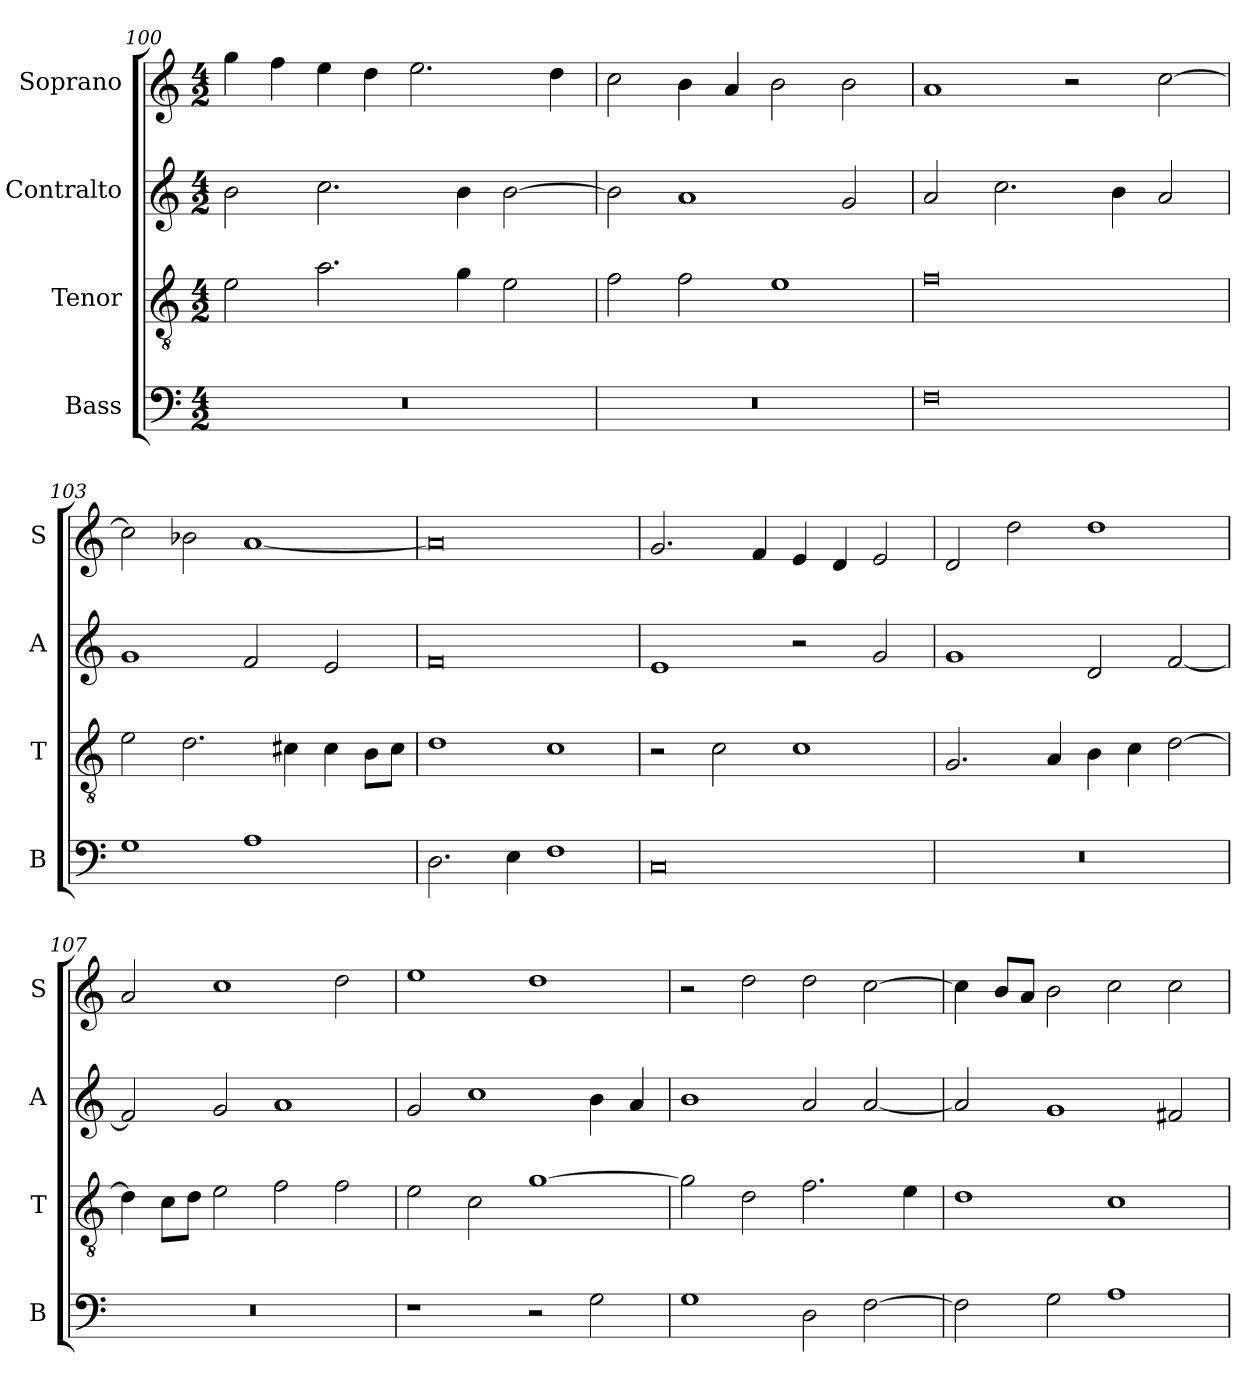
**kern	**kern	**kern	**kern
*part4	*part3	*part2	*part1
*staff4	*staff3	*staff2	*staff1
*I"Bass	*I"Tenor	*I"Contralto	*I"Soprano
*I'B	*I'T	*I'A	*I'S
*clefF4	*clefGv2	*clefG2	*clefG2
*k[]	*k[]	*k[]	*k[]
*D:dor	*D:dor	*D:dor	*D:dor
*M4/2	*M4/2	*M4/2	*M4/2
=100	=100	=100	=100
0r	2e	2b	4gg
.	.	.	4ff
.	2.a	2.cc	4ee
.	.	.	4dd
.	.	.	2.ee
.	4g	4b	.
.	2e	[2b	.
.	.	.	4dd
=101	=101	=101	=101
0r	2f	2b]	2cc
.	2f	1a	4b
.	.	.	4a
.	1e	.	2b
.	.	2g	2b
=102	=102	=102	=102
0F	0f	2a	1a
.	.	2.cc	.
.	.	.	2r
.	.	4b	.
.	.	2a	[2cc
=103	=103	=103	=103
1G	2e	1g	2cc]
.	2.d	.	2b-X
1A	.	2f	[1a
.	4c#X	.	.
.	4c#	2e	.
.	8B\L	.	.
.	8c#\J	.	.
=104	=104	=104	=104
2.D	1d	0f	0a]
4E	.	.	.
1F	1c	.	.
=105	=105	=105	=105
0C	2r	1e	2.g
.	2c	.	.
.	.	.	4f
.	1c	2r	4e
.	.	.	4d
.	.	2g	2e
=106	=106	=106	=106
0r	2.G	1g	2d
.	.	.	2dd
.	4A	.	.
.	4B	2d	1dd
.	4c	.	.
.	[2d	[2f	.
=107	=107	=107	=107
0r	4d]	2f]	2a
.	8c\L	.	.
.	8d\J	.	.
.	2e	2g	1cc
.	2f	1a	.
.	2f	.	2dd
=108	=108	=108	=108
1r	2e	2g	1ee
.	2c	1cc	.
2r	[1g	.	1dd
2G	.	4b	.
.	.	4a	.
=109	=109	=109	=109
1G	2g]	1b	2r
.	2d	.	2dd
2D	2.f	2a	2dd
[2F	.	[2a	[2cc
.	4e	.	.
=110	=110	=110	=110
2F]	1d	2a]	4cc]
.	.	.	8b/L
.	.	.	8a/J
2G	.	1g	2b
1A	1c	.	2cc
.	.	2f#X	2cc
=	=	=	=
*-	*-	*-	*-
